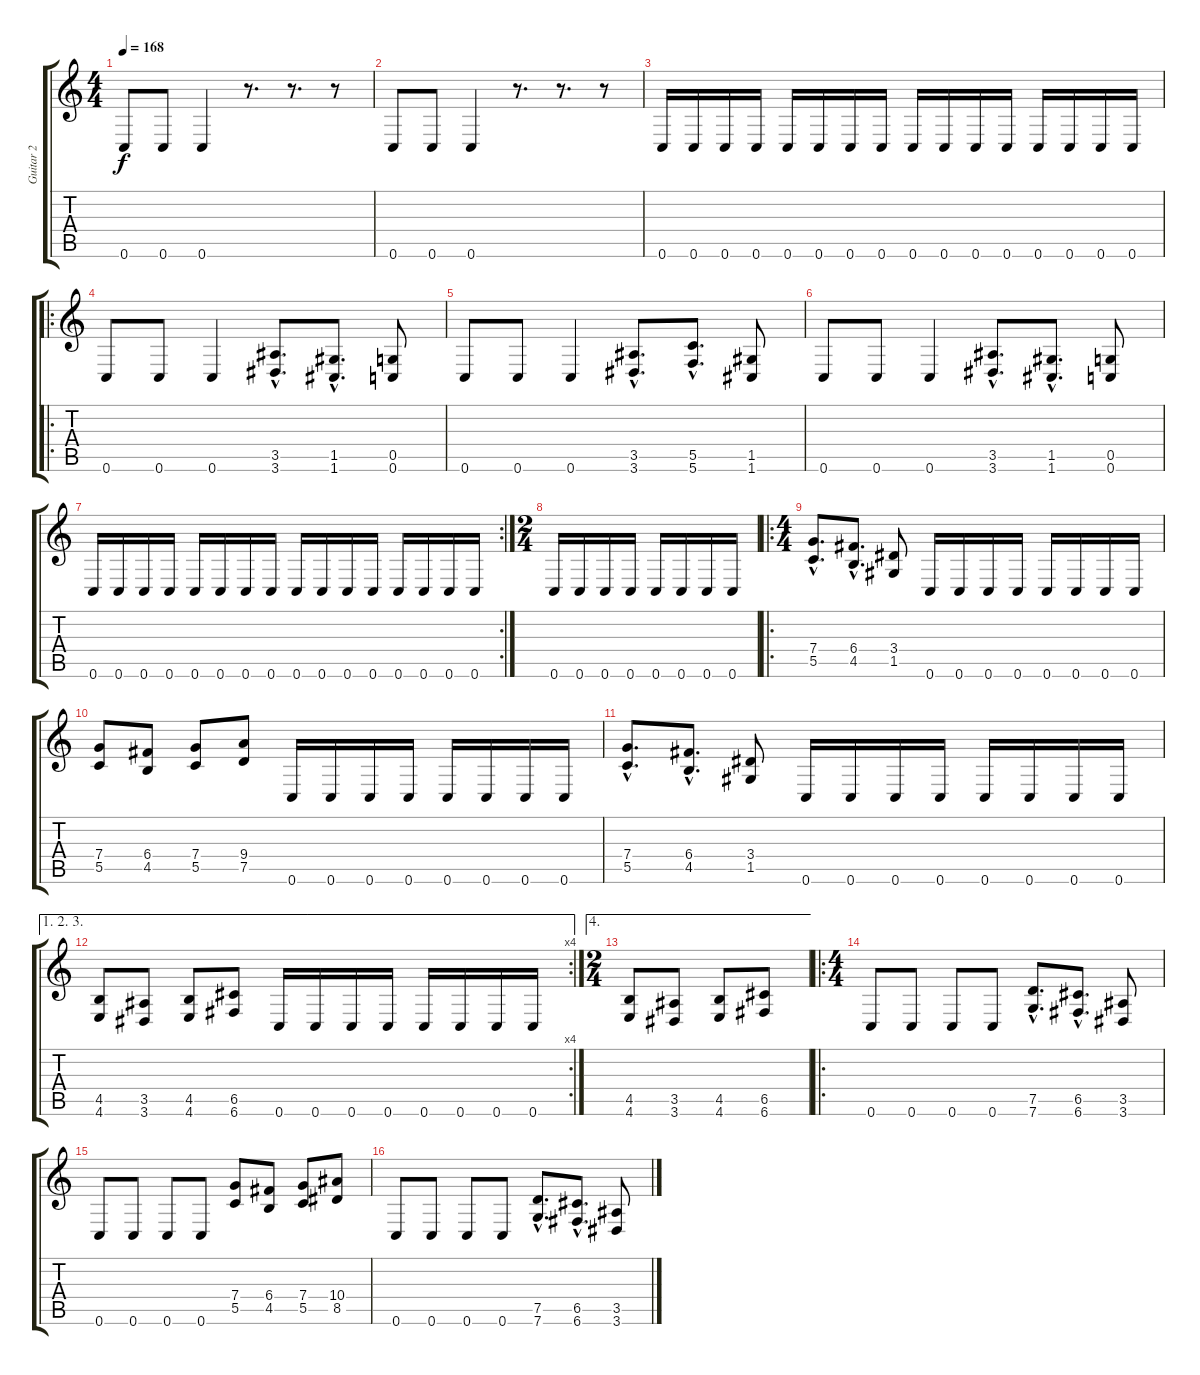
\track ("Guitar 2" "Guitar 2") {instrument distortionguitar}
\staff {score tabs}
\tuning (D4 A3 F3 C3 G2 C2) {hide}
\ts (4 4)
\tempo 168
\clef g2
\ks c
0.6.8{dy f} 0.6.8 0.6.4 r.8{d} r.8{d} r.8 |
0.6.8 0.6.8 0.6.4 r.8{d} r.8{d} r.8 |
0.6.16 0.6.16 0.6.16 0.6.16 0.6.16 0.6.16 0.6.16 0.6.16 0.6.16 0.6.16 0.6.16 0.6.16 0.6.16 0.6.16 0.6.16 0.6.16 |
\ro
0.6.8 0.6.8 0.6.4 (3.5{hac} 3.6{hac}).8{d} (1.5{hac} 1.6{hac}).8{d} (0.5 0.6).8 |
0.6.8 0.6.8 0.6.4 (3.5{hac} 3.6{hac}).8{d} (5.5{hac} 5.6{hac}).8{d} (1.5 1.6).8 |
0.6.8 0.6.8 0.6.4 (3.5{hac} 3.6{hac}).8{d} (1.5{hac} 1.6{hac}).8{d} (0.5 0.6).8 |
\rc 2
0.6.16 0.6.16 0.6.16 0.6.16 0.6.16 0.6.16 0.6.16 0.6.16 0.6.16 0.6.16 0.6.16 0.6.16 0.6.16 0.6.16 0.6.16 0.6.16 |
\ts (2 4)
0.6.16 0.6.16 0.6.16 0.6.16 0.6.16 0.6.16 0.6.16 0.6.16 |
\ro
\ts (4 4)
(7.4{hac} 5.5{hac}).8{d} (6.4{hac} 4.5{hac}).8{d} (3.4 1.5).8 0.6.16 0.6.16 0.6.16 0.6.16 0.6.16 0.6.16 0.6.16 0.6.16 |
(7.4 5.5).8 (6.4 4.5).8 (7.4 5.5).8 (9.4 7.5).8 0.6.16 0.6.16 0.6.16 0.6.16 0.6.16 0.6.16 0.6.16 0.6.16 |
(7.4{hac} 5.5{hac}).8{d} (6.4{hac} 4.5{hac}).8{d} (3.4 1.5).8 0.6.16 0.6.16 0.6.16 0.6.16 0.6.16 0.6.16 0.6.16 0.6.16 |
\ae (1 2 3)
\rc 4
(4.5 4.6).8 (3.5 3.6).8 (4.5 4.6).8 (6.5 6.6).8 0.6.16 0.6.16 0.6.16 0.6.16 0.6.16 0.6.16 0.6.16 0.6.16 |
\ae 4
\ts (2 4)
(4.5 4.6).8 (3.5 3.6).8 (4.5 4.6).8 (6.5 6.6).8 |
\ro
\ts (4 4)
0.6.8 0.6.8 0.6.8 0.6.8 (7.5{hac} 7.6{hac}).8{d} (6.5{hac} 6.6{hac}).8{d} (3.5 3.6).8 |
0.6.8 0.6.8 0.6.8 0.6.8 (7.4 5.5).8 (6.4 4.5).8 (7.4 5.5).8 (10.4 8.5).8 |
0.6.8 0.6.8 0.6.8 0.6.8 (7.5{hac} 7.6{hac}).8{d} (6.5{hac} 6.6{hac}).8{d} (3.5 3.6).8
